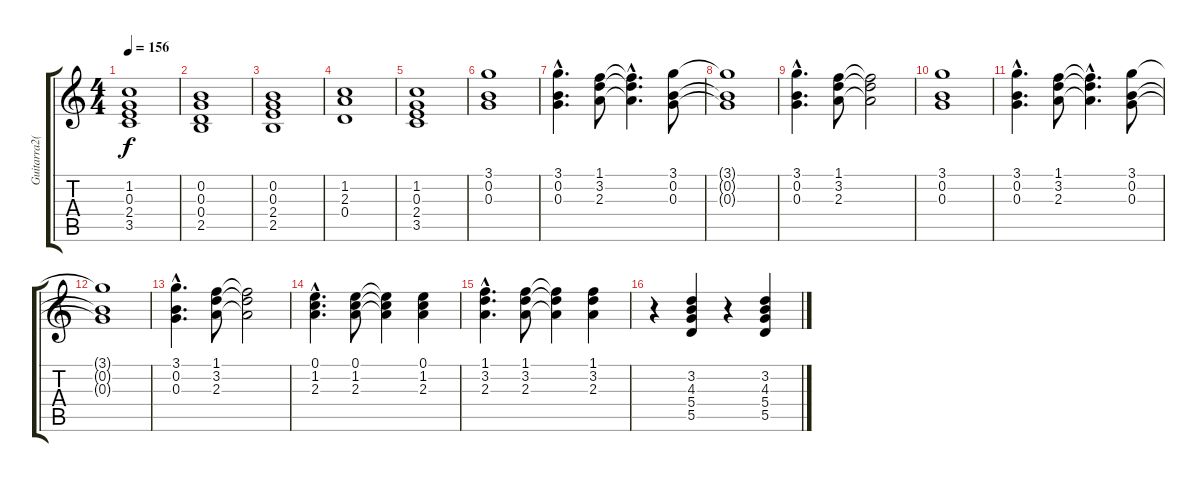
\track ("Guitarra2(Uoho)" "Guitarra2(") {instrument electricguitarclean}
\staff {score tabs}
\tuning (E4 B3 G3 D3 A2 E2) {hide}
\ts (4 4)
\tempo 156
\clef g2
\ks c
(1.2 0.3 2.4 3.5).1{dy f} |
(0.2 0.3 0.4 2.5).1 |
(0.2 0.3 2.4 2.5).1 |
(1.2 2.3 0.4).1 |
(1.2 0.3 2.4 3.5).1 |
(3.1 0.2 0.3).1 |
(3.1{hac} 0.2{hac} 0.3{hac}).4{d} (1.1 3.2 2.3).8 (1.1{hac t} 3.2{hac t} 2.3{hac t}).4{d} (3.1 0.2 0.3).8 |
(3.1{t} 0.2{t} 0.3{t}).1 |
(3.1{hac} 0.2{hac} 0.3{hac}).4{d} (1.1 3.2 2.3).8 (1.1{t} 3.2{t} 2.3{t}).2 |
(3.1 0.2 0.3).1 |
(3.1{hac} 0.2{hac} 0.3{hac}).4{d} (1.1 3.2 2.3).8 (1.1{hac t} 3.2{hac t} 2.3{hac t}).4{d} (3.1 0.2 0.3).8 |
(3.1{t} 0.2{t} 0.3{t}).1 |
(3.1{hac} 0.2{hac} 0.3{hac}).4{d} (1.1 3.2 2.3).8 (1.1{t} 3.2{t} 2.3{t}).2 |
(0.1{hac} 1.2{hac} 2.3{hac}).4{d} (0.1 1.2 2.3).8 (0.1{t} 1.2{t} 2.3{t}).4 (0.1 1.2 2.3).4 |
(1.1{hac} 3.2{hac} 2.3{hac}).4{d} (1.1 3.2 2.3).8 (1.1{t} 3.2{t} 2.3{t}).4 (1.1 3.2 2.3).4 |
r.4 (3.2 4.3 5.4 5.5).4 r.4 (3.2 4.3 5.4 5.5).4
